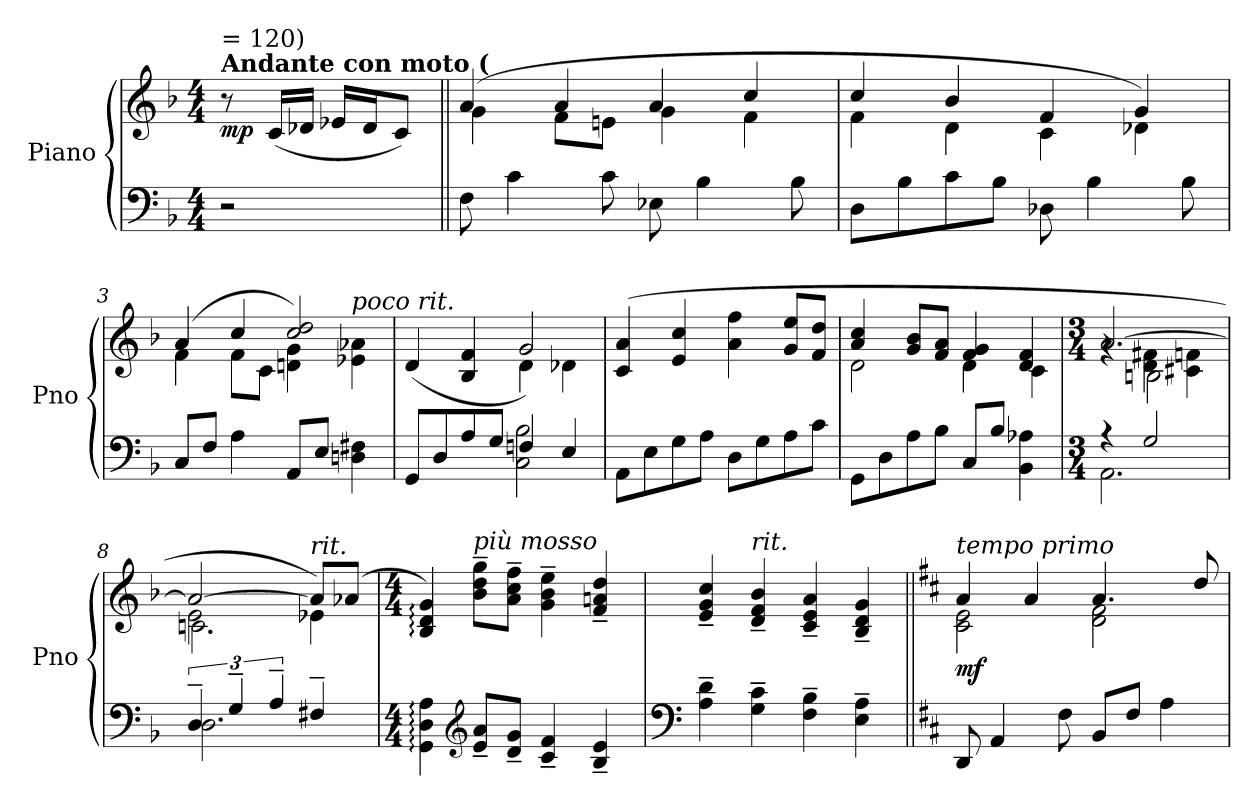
**kern	**kern	**dynam
*part1	*part1	*part1
*staff2	*staff1	*staff1/2
*I"Piano	*	*
*I'Pno	*	*
*clefF4	*clefG2	*
*k[b-]	*k[b-]	*
*M4/4	*M4/4	*
=	=	=
!	!LO:TX:a:B:t=Andante con moto (	!
!	!LO:TX:a:t== 120)	!
!	!	!LO:DY:b
2r	8r	mp
.	(16c/LL	.
.	16d-X/JJ	.
.	16e-X/LL	.
.	16d-/J	.
.	8c/J)	.
=1||	=1||	=1||
*	*^	*
8F\	(4a/	4g\	.
4c\	.	.	.
.	4a/	8f\L	.
8c\	.	8en\J	.
8E-X\	4a/	4g\	.
4B-\	.	.	.
.	4cc/	4f\	.
8B-\	.	.	.
=2	=2	=2	=2
8D\L	4cc/	4f\	.
8B-\	.	.	.
8c\	4b-/	4d\	.
8B-\J	.	.	.
8D-X\	4f/	4c\	.
4B-\	.	.	.
.	4g/)	4d-X\	.
8B-\	.	.	.
=3	=3	=3	=3
8C/L	(4a/	4f\	.
8F/J	.	.	.
4A\	4cc/	8f\L	.
.	.	8c\J	.
8AA/L	2cc/ 2dd/)	4dn\ 4g\	.
8E/J	.	.	.
!	!	!LO:TX:a:i:t=poco rit.	!
4Dn\ 4F#X\	.	4e-X\ 4a-X\	.
=4	=4	=4	=4
*^	*	*	*
8GG/L	2ryy	(4d/	2ryy	.
8D/	.	.	.	.
8A/	.	4B-/ 4f/	.	.
8G/J	.	.	.	.
4Fn/	2C\ 2B-\	2g/)	4d\	.
4E/	.	.	4d-X\	.
*v	*v	*	*	*
!!LO:LB:g=z
=5	=5	=5	=5
!	!LO:TX:a:i:t=più mosso	!	!
*	*v	*v	*
8AA\L	(4c/ 4a/	.
8E\	.	.
8G\	4e/ 4cc/	.
8A\J	.	.
8D\L	4a\ 4ff\	.
8G\	.	.
8A\	8g/ 8ee/L	.
8c\J	8f/ 8dd/J	.
=6	=6	=6
*	*^	*
8GG\L	4a/ 4cc/	2d\	.
8D\	.	.	.
8A\	8g/ 8b-/L	.	.
8B-\J	8f/ 8a/J	.	.
8C/L	4f/ 4g/	4d\	.
8B-/J	.	.	.
4BB-\ 4A-X\	4d/ 4f/	4c\	.
*	*v	*v	*
=7	=7	=7
*M3/4	*M3/4	*
*^	*^	*
*	*	*	*^	*
4r	2.AA\	[2.a/	4rg	4ryy	.
2G/	.	.	4d\ 4f#X\	2Bn\	.
.	.	.	4c#X\ 4fn\	.	.
=8	=8	=8	=8	=8	=8
6D~/	2.D\	2a/_	2e\	2.cn\	.
6G~/	.	.	.	.	.
6A~/	.	.	.	.	.
!	!	!LO:TX:a:i:t=rit.	!	!	!
4F#X~/	.	8a/L])	4e-X\	.	.
.	.	(8a-X/J	.	.	.
*v	*v	*	*	*	*
*	*v	*v	*v	*
=9	=9	=9
*M4/4	*M4/4	*
4GG\: 4D\: 4A\:	4B-/: 4d/: 4g/:)	.
*clefG2	*	*
!	!LO:TX:a:i:t=più mosso	!
8e/~ 8a/~L	8b-\~ 8dd\~ 8gg\~L	.
8d/~ 8g/~J	8a\~ 8cc\~ 8ff\~J	.
4c/~ 4f/~	4g\~ 4b-\~ 4ee\~	.
4B-/~ 4e/~	4f/~ 4an/~ 4dd/~	.
!!LO:LB:g=z
=10	=10	=10
*clefF4	*	*
4A\~ 4d\~	4e/~ 4g/~ 4cc/~	.
!	!LO:TX:a:i:t=rit.	!
4G\~ 4c\~	4d/~ 4f/~ 4b-/~	.
4F\~ 4B-\~	4c/~ 4e/~ 4a/~	.
4E\~ 4A\~	4B-/~ 4d/~ 4g/~	.
=11||	=11||	=11||
*k[f#c#]	*k[f#c#]	*
*	*^	*
!	!LO:TX:a:i:t=tempo primo	!	!
!	!	!	!LO:DY:b
8DD/	4a/	2c#i\ 2e\	mf
4AA/	.	.	.
.	4a/	.	.
8F#\	.	.	.
8BB/L	4.a/	2d\ 2f#\	.
8F#/J	.	.	.
4A\	.	.	.
.	8dd/	.	.
*	*v	*v	*
=	=	=
*-	*-	*-
